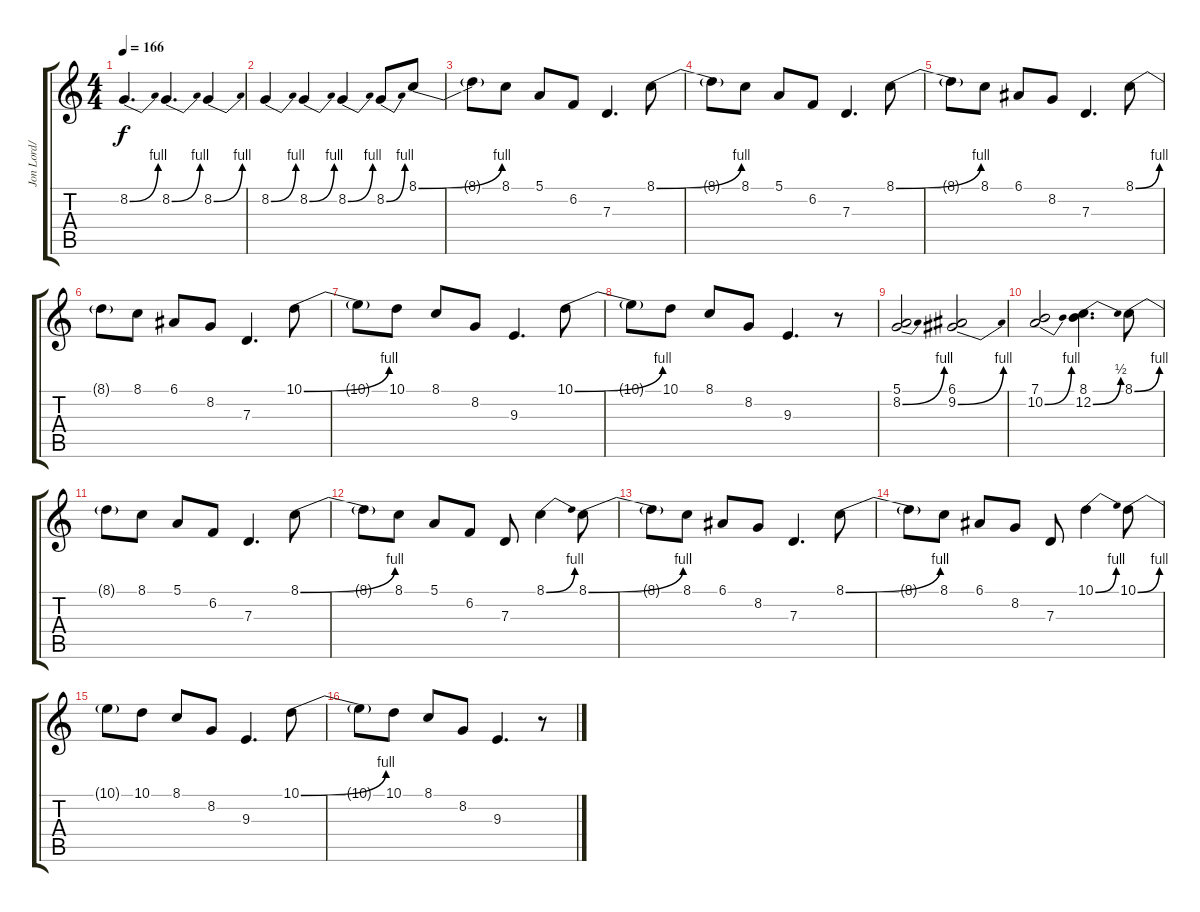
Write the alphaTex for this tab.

\track ("Jon Lord/ Ritchie Blackmore" "Jon Lord/ ") {instrument rockorgan}
\staff {score tabs}
\tuning (E4 B3 G3 D3 A2 E2) {hide}
\ts (4 4)
\tempo 166
\clef g2
\ks c
8.2{be (bend 0 0 60 4)}.4{d dy f} 8.2{be (bend 0 0 60 4)}.4{d} 8.2{be (bend 0 0 60 4)}.4 |
8.2{be (bend 0 0 60 4)}.4 8.2{be (bend 0 0 60 4)}.4 8.2{be (bend 0 0 60 4)}.4 8.2{be (bend 0 0 60 4)}.8 8.1{be (bend 0 0 60 4)}.8 |
8.1{t}.8 8.1.8 5.1.8 6.2.8 7.3.4{d} 8.1{be (bend 0 0 60 4)}.8 |
8.1{t}.8 8.1.8 5.1.8 6.2.8 7.3.4{d} 8.1{be (bend 0 0 60 4)}.8 |
8.1{t}.8 8.1.8 6.1.8 8.2.8 7.3.4{d} 8.1{be (bend 0 0 60 4)}.8 |
8.1{t}.8 8.1.8 6.1.8 8.2.8 7.3.4{d} 10.1{be (bend 0 0 60 4)}.8 |
10.1{t}.8 10.1.8 8.1.8 8.2.8 9.3.4{d} 10.1{be (bend 0 0 60 4)}.8 |
10.1{t}.8 10.1.8 8.1.8 8.2.8 9.3.4{d} r.8 |
(5.1 8.2{be (bend 0 0 60 4)}).2 (6.1 9.2{be (bend 0 0 60 4)}).2 |
(7.1 10.2{be (bend 0 0 60 4)}).2 (8.1 12.2{be (bend 0 0 60 2)}).4{d} 8.1{be (bend 0 0 60 4)}.8 |
8.1{t}.8 8.1.8 5.1.8 6.2.8 7.3.4{d} 8.1{be (bend 0 0 60 4)}.8 |
8.1{t}.8 8.1.8 5.1.8 6.2.8 7.3.8 8.1{be (bend 0 0 60 4)}.4 8.1{be (bend 0 0 60 4)}.8 |
8.1{t}.8 8.1.8 6.1.8 8.2.8 7.3.4{d} 8.1{be (bend 0 0 60 4)}.8 |
8.1{t}.8 8.1.8 6.1.8 8.2.8 7.3.8 10.1{be (bend 0 0 60 4)}.4 10.1{be (bend 0 0 60 4)}.8 |
10.1{t}.8 10.1.8 8.1.8 8.2.8 9.3.4{d} 10.1{be (bend 0 0 60 4)}.8 |
10.1{t}.8 10.1.8 8.1.8 8.2.8 9.3.4{d} r.8
